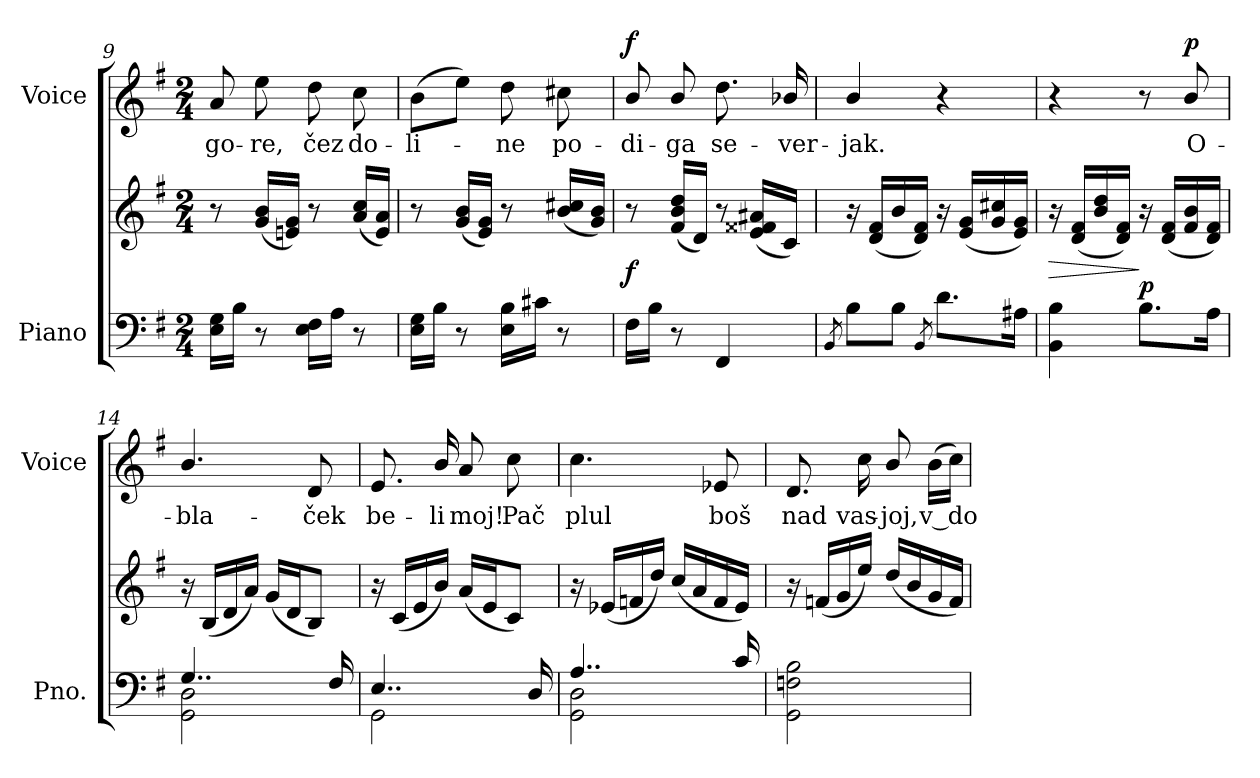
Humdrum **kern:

**kern	**kern	**dynam	**kern	**text	**dynam
*part2	*part2	*part2	*part1	*part1	*part1
*staff3	*staff2	*staff2/3	*staff1	*staff1	*staff1
*I"Piano	*	*	*I"Voice	*	*
*I'Pno.	*	*	*I'Voice	*	*
!!LO:LB:g=z
*clefF4	*clefG2	*	*clefG2	*	*
*k[f#]	*k[f#]	*	*k[f#]	*	*
*G:	*G:	*	*G:	*	*
*M2/4	*M2/4	*	*M2/4	*	*
=9	=9	=9	=9	=9	=9
!	!	!	!	!LO:LY:b:color=#000000	!
16Ei\ 16GiLL	8r	.	8ai/	go-	.
16Bi\JJ	.	.	.	.	.
!	!	!	!	!LO:LY:b:color=#000000	!
8r	(16gi/ 16biLL	.	8eei\	-re,	.
.	16eni/ 16giJJ)	.	.	.	.
!	!	!	!	!LO:LY:b:color=#000000	!
16Ei\ 16F#iLL	8r	.	8ddi\	čez	.
16Ai\JJ	.	.	.	.	.
!	!	!	!	!LO:LY:b:color=#000000	!
8r	(16ai/ 16cciLL	.	8cci\	do-	.
.	16ei/ 16aiJJ)	.	.	.	.
=10	=10	=10	=10	=10	=10
!	!	!	!	!LO:LY:b:color=#000000	!
16Ei\ 16GiLL	8r	.	(8bi\L	-li-	.
16Bi\JJ	.	.	.	.	.
8r	(16gi/ 16biLL	.	8eei\J)	.	.
.	16ei/ 16giJJ)	.	.	.	.
!	!	!	!	!LO:LY:b:color=#000000	!
16Ei\ 16BiLL	8r	.	8ddi\	-ne	.
16c#Xi\JJ	.	.	.	.	.
!	!	!	!	!LO:LY:b:color=#000000	!
8r	(16bi/ 16cc#XiLL	.	8cc#Xi\	po-	.
.	16gi/ 16biJJ)	.	.	.	.
=11	=11	=11	=11	=11	=11
!	!	!	!	!LO:LY:b:color=#000000	!
16F#i\LL	8r	f	8bi/	-di-	f
16Bi\JJ	.	.	.	.	.
!	!	!	!	!LO:LY:b:color=#000000	!
8r	(16f#i/ 16bi 16ddiLL	.	8bi/	-ga	.
.	16di/JJ)	.	.	.	.
!	!	!	!	!LO:LY:b:color=#000000	!
4FF#i/	8r	.	8.ddi\	se-	.
.	(16ei/ 16f##Xi 16a#XiLL	.	.	.	.
!	!	!	!	!LO:LY:b:color=#000000	!
.	16ci/JJ)	.	16b-Xi/	-ver-	.
=12	=12	=12	=12	=12	=12
8qBBi/	.	.	.	.	.
!	!	!	!	!LO:LY:b:color=#000000	!
8Bi\L	16r	.	4bi/	-jak.	.
.	(16di/ 16f#iLL	.	.	.	.
8Bi\J	16bi/	.	.	.	.
.	16di/ 16f#iJJ)	.	.	.	.
8qBBi/	.	.	.	.	.
8.di\L	16r	.	4r	.	.
.	(16ei/ 16giLL	.	.	.	.
.	16gi/ 16cc#Xi	.	.	.	.
16A#Xi\Jk	16ei/ 16giJJ)	.	.	.	.
!!LO:LB:g=z
=13	=13	=13	=13	=13	=13
!	!	!LO:HP:b	!	!	!
4BBi\ 4Bi	16r	>	4r	.	.
.	(16di/ 16f#iLL	.	.	.	.
.	16bi/ 16ddi	.	.	.	.
.	16di/ 16f#iJJ)	.	.	.	.
8.Bi\L	16r	] p	8r	.	.
.	(16di/ 16f#iLL	.	.	.	.
!	!	!	!	!LO:LY:b:color=#000000	!
.	16f#i/ 16bi	.	8bi/	O-	p
16Ai\Jk	16di/ 16f#iJJ)	.	.	.	.
=14	=14	=14	=14	=14	=14
*^	*	*	*	*	*
!	!	!	!	!	!LO:LY:b:color=#000000	!
4..Gi/	2GGi\ 2Di	16r	.	4.bi/	-bla-	.
.	.	(16Bi/LL	.	.	.	.
.	.	16di/	.	.	.	.
.	.	16ai/JJ)	.	.	.	.
.	.	(16gi/LL	.	.	.	.
.	.	16di/J	.	.	.	.
!	!	!	!	!	!LO:LY:b:color=#000000	!
.	.	8Bi/J)	.	8di/	-ček	.
16F#i/	.	.	.	.	.	.
=15	=15	=15	=15	=15	=15	=15
!	!	!	!	!	!LO:LY:b:color=#000000	!
4..Ei/	2GGi\	16r	.	8.ei/	be-	.
.	.	(16ci/LL	.	.	.	.
.	.	16ei/	.	.	.	.
!	!	!	!	!	!LO:LY:b:color=#000000	!
.	.	16bi/JJ)	.	16bi/	-li	.
!	!	!	!	!	!LO:LY:b:color=#000000	!
.	.	(16ai/LL	.	8ai/	moj!	.
.	.	16ei/J	.	.	.	.
!	!	!	!	!	!LO:LY:b:color=#000000	!
.	.	8ci/J)	.	8cci\	Pač	.
16Di/	.	.	.	.	.	.
=16	=16	=16	=16	=16	=16	=16
!	!	!	!	!	!LO:LY:b:color=#000000	!
4..Ai/	2GGi\ 2Di	16r	.	4.cci\	plul	.
.	.	(16e-Xi/LL	.	.	.	.
.	.	16fni/	.	.	.	.
.	.	16ddi/JJ)	.	.	.	.
.	.	(16cci/LL	.	.	.	.
.	.	16ai/	.	.	.	.
!	!	!	!	!	!LO:LY:b:color=#000000	!
.	.	16fi/	.	8e-Xi/	boš	.
16ci/	.	16e-i/JJ)	.	.	.	.
*v	*v	*	*	*	*	*
!!LO:LB:g=z
=17	=17	=17	=17	=17	=17
!	!	!	!	!LO:LY:b:color=#000000	!
2GGi\ 2Fni 2Bi	16r	.	8.di/	nad	.
.	(16fni/LL	.	.	.	.
.	16gi/	.	.	.	.
!	!	!	!	!LO:LY:b:color=#000000	!
.	16eei/JJ)	.	16cci\	vas-	.
!	!	!	!	!LO:LY:b:color=#000000	!
.	(16ddi/LL	.	8bi/	-joj,	.
.	16bi/	.	.	.	.
!	!	!	!	!LO:LY:b:color=#000000	!
.	16gi/	.	(16bi\LL	v_do-	.
.	16fi/JJ)	.	16cci\JJ)	.	.
=	=	=	=	=	=
*-	*-	*-	*-	*-	*-
